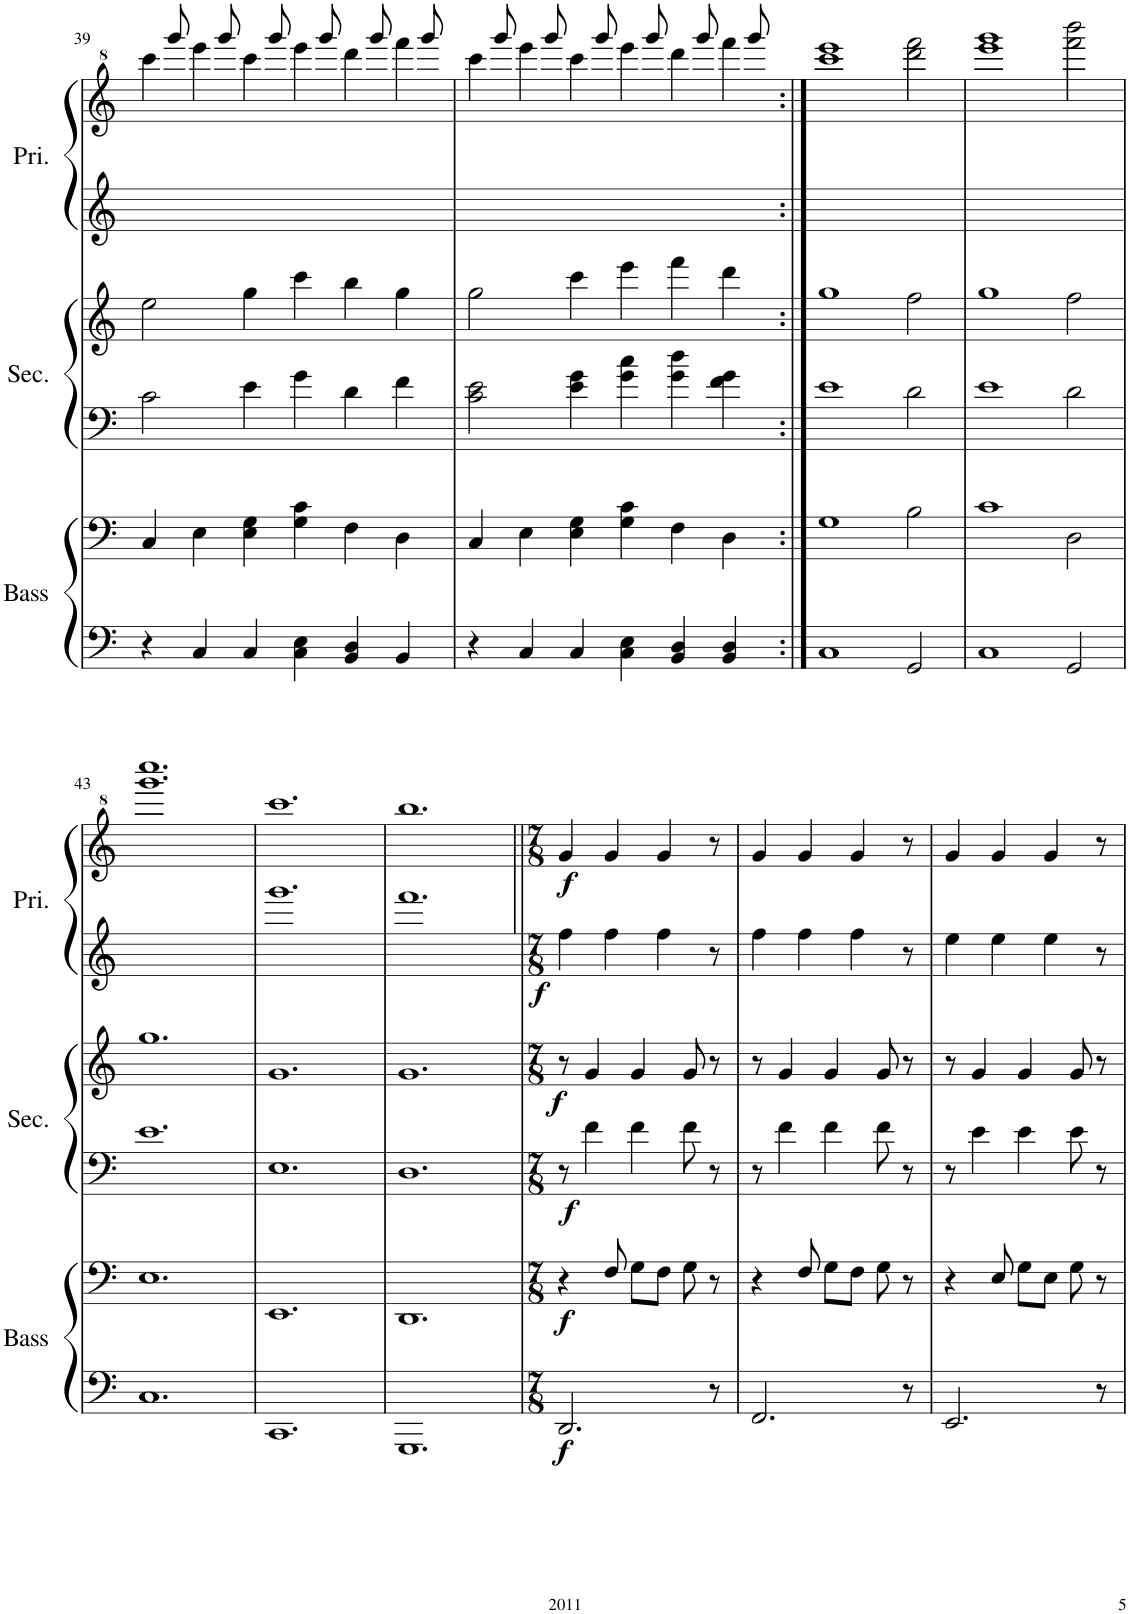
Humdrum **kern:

**kern	**kern	**dynam	**kern	**kern	**dynam	**kern	**kern	**dynam
*part3	*part3	*part3	*part2	*part2	*part2	*part1	*part1	*part1
*staff6	*staff5	*staff5/6	*staff4	*staff3	*staff3/4	*staff2	*staff1	*staff1/2
*I"Bass	*	*	*I"Secondo	*	*	*I"Primo	*	*
*I'Bass	*	*	*I'Sec.	*	*	*I'Pri.	*	*
!!LO:PB:g=z
*clefF4	*clefF4	*	*clefF4	*clefG2	*	*clefG2	*clefG^2	*
*k[]	*k[]	*	*k[]	*k[]	*	*k[]	*k[]	*
*M6/4	*M6/4	*	*M6/4	*M6/4	*	*M6/4	*M6/4	*
=39	=39	=39	=39	=39	=39	=39	=39	=39
*	*	*	*	*	*	*	*^	*
4r	4C/	.	2c\	2ee\	.	1.ryy	8ryy	4cccc\	.
.	.	.	.	.	.	.	8gggg/	.	.
4C/	4E\	.	.	.	.	.	8ryy	4eeee\	.
.	.	.	.	.	.	.	8gggg/	.	.
4C/	4E\ 4G\	.	4e\	4gg\	.	.	8ryy	4cccc\	.
.	.	.	.	.	.	.	8gggg/	.	.
4C\ 4E\	4G\ 4c\	.	4g\	4ccc\	.	.	8ryy	4eeee\	.
.	.	.	.	.	.	.	8gggg/	.	.
4BB/ 4D/	4F\	.	4d\	4bb\	.	.	8ryy	4dddd\	.
.	.	.	.	.	.	.	8gggg/	.	.
4BB/	4D\	.	4f\	4gg\	.	.	8ryy	4ffff\	.
.	.	.	.	.	.	.	8gggg/	.	.
=40	=40	=40	=40	=40	=40	=40	=40	=40	=40
4r	4C/	.	2c\ 2e\	2gg\	.	1.ryy	8ryy	4cccc\	.
.	.	.	.	.	.	.	8gggg/	.	.
4C/	4E\	.	.	.	.	.	8ryy	4eeee\	.
.	.	.	.	.	.	.	8gggg/	.	.
4C/	4E\ 4G\	.	4e\ 4g\	4ccc\	.	.	8ryy	4cccc\	.
.	.	.	.	.	.	.	8gggg/	.	.
4C\ 4E\	4G\ 4c\	.	4g\ 4cc\	4eee\	.	.	8ryy	4eeee\	.
.	.	.	.	.	.	.	8gggg/	.	.
4BB/ 4D/	4F\	.	4g\ 4dd\	4fff\	.	.	8ryy	4dddd\	.
.	.	.	.	.	.	.	8gggg/	.	.
4BB/ 4D/	4D\	.	4f\ 4g\	4ddd\	.	.	8ryy	4ffff\	.
.	.	.	.	.	.	.	8gggg/	.	.
=41:|!	=41:|!	=41:|!	=41:|!	=41:|!	=41:|!	=41:|!	=41:|!	=41:|!	=41:|!
1C	1G	.	1e	1gg	.	1.ryy	1eeee	1cccc	.
2GG/	2B\	.	2d\	2ff\	.	.	2ffff\	2dddd\	.
=42	=42	=42	=42	=42	=42	=42	=42	=42	=42
1C	1c	.	1e	1gg	.	1.ryy	1gggg	1eeee	.
2GG/	2D\	.	2d\	2ff\	.	.	2bbbb\	2ffff\	.
!!LO:LB:g=z	!!
=43	=43	=43	=43	=43	=43	=43	=43	=43	=43
1.C	1.E	.	1.e	1.gg	.	1.ryy	1.ccccc	1.gggg	.
*	*	*	*	*	*	*	*v	*v	*
=44	=44	=44	=44	=44	=44	=44	=44	=44
1.CC	1.EE	.	1.E	1.g	.	1.ggg	1.cccc	.
=45	=45	=45	=45	=45	=45	=45	=45	=45
1.GGG	1.DD	.	1.D	1.g	.	1.fff	1.bbb	.
=46||	=46||	=46||	=46||	=46||	=46||	=46||	=46||	=46||
*M7/8	*M7/8	*	*M7/8	*M7/8	*	*M7/8	*M7/8	*
!	!	!LO:DY:b=2	!	!	!	!	!	!
!	!	!LO:DY:n=1:b	!	!	!LO:DY:b=2	!	!	!
!	!	!	!	!	!LO:DY:n=1:b	!	!	!LO:DY:b=2
!	!	!	!	!	!	!	!	!LO:DY:n=1:b
2.DD/	4r	f f	8r	8r	f f	4ff\	4gg/	f f
.	.	.	4f\	4g/	.	.	.	.
.	8F/	.	.	.	.	4ff\	4gg/	.
.	8G\L	.	4f\	4g/	.	.	.	.
.	8F\J	.	.	.	.	4ff\	4gg/	.
.	8G\	.	8f\	8g/	.	.	.	.
8r	8r	.	8r	8r	.	8r	8r	.
=47	=47	=47	=47	=47	=47	=47	=47	=47
2.FF/	4r	.	8r	8r	.	4ff\	4gg/	.
.	.	.	4f\	4g/	.	.	.	.
.	8F/	.	.	.	.	4ff\	4gg/	.
.	8G\L	.	4f\	4g/	.	.	.	.
.	8F\J	.	.	.	.	4ff\	4gg/	.
.	8G\	.	8f\	8g/	.	.	.	.
8r	8r	.	8r	8r	.	8r	8r	.
=48	=48	=48	=48	=48	=48	=48	=48	=48
2.EE/	4r	.	8r	8r	.	4ee\	4gg/	.
.	.	.	4e\	4g/	.	.	.	.
.	8E/	.	.	.	.	4ee\	4gg/	.
.	8G\L	.	4e\	4g/	.	.	.	.
.	8E\J	.	.	.	.	4ee\	4gg/	.
.	8G\	.	8e\	8g/	.	.	.	.
8r	8r	.	8r	8r	.	8r	8r	.
=	=	=	=	=	=	=	=	=
*-	*-	*-	*-	*-	*-	*-	*-	*-
